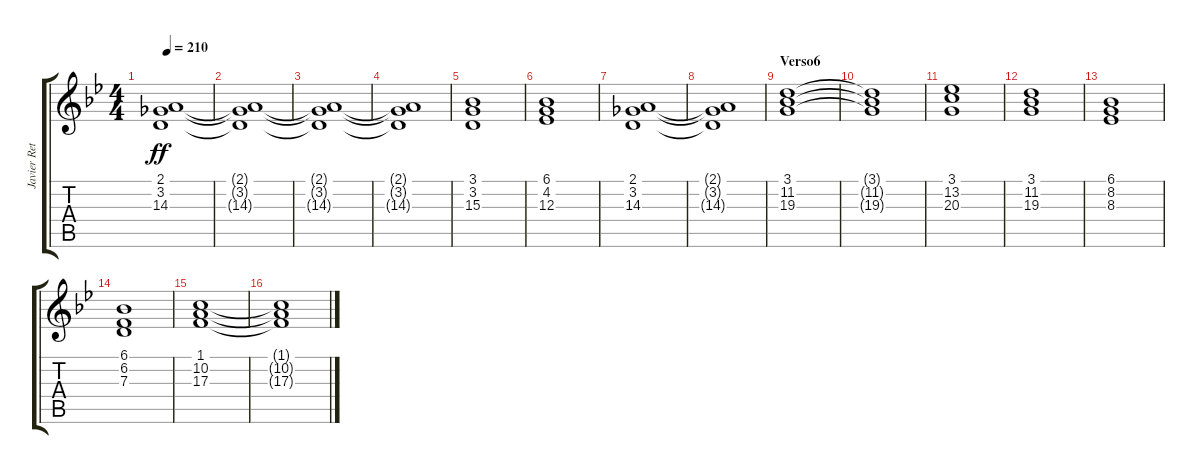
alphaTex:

\track ("Javier Retamozo" "Javier Ret") {instrument stringensemble1}
\staff {score tabs}
\tuning (E4 B3 G3 D3 A2 E2) {hide}
\ts (4 4)
\tempo 210
\clef g2
\ks gminor
(2.1 3.2 14.3).1{dy ff} |
(2.1{t} 3.2{t} 14.3{t}).1 |
(2.1{t} 3.2{t} 14.3{t}).1 |
(2.1{t} 3.2{t} 14.3{t}).1 |
(3.1 3.2 15.3).1 |
(6.1 4.2 12.3).1 |
(2.1 3.2 14.3).1 |
(2.1{t} 3.2{t} 14.3{t}).1 |
\section ("" "Verso6")
(3.1 11.2 19.3).1 |
(3.1{t} 11.2{t} 19.3{t}).1 |
(3.1 13.2 20.3).1 |
(3.1 11.2 19.3).1 |
(6.1 8.2 8.3).1 |
(6.1 6.2 7.3).1 |
(1.1 10.2 17.3).1 |
(1.1{t} 10.2{t} 17.3{t}).1
